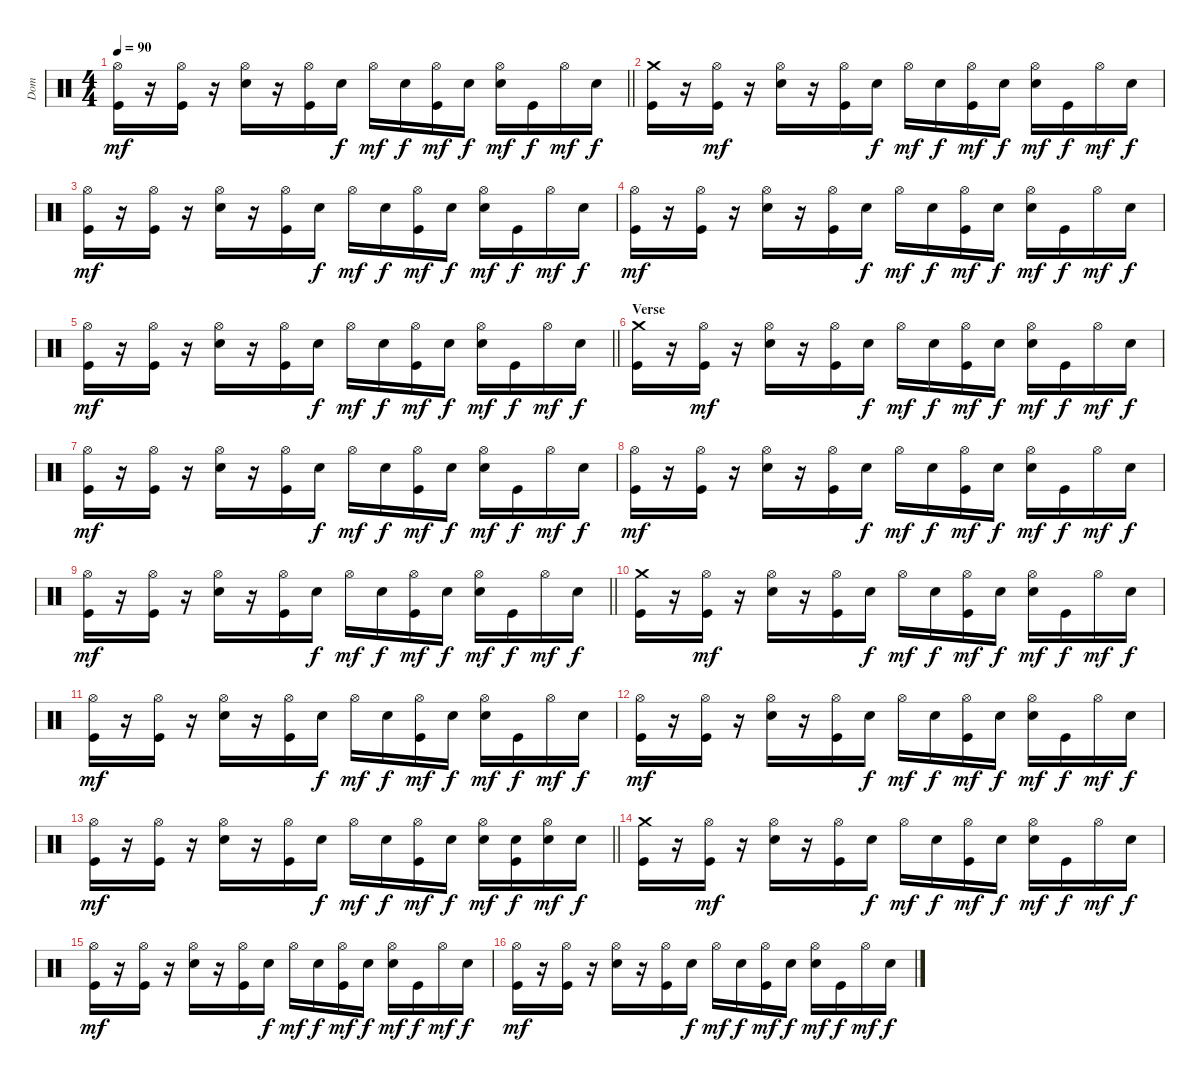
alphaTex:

\track ("Dom" "Dom") {instrument percussion}
\staff {score}
\articulation defaults
\ts (4 4)
\tempo 90
\clef neutral
\barLineRight lightlight
\ks c
("Hi-Hat (open)" "Kick (hit)").16{dy mf} r.16 ("Hi-Hat (open)" "Kick (hit)").16 r.16 ("Hi-Hat (open)" "Snare (hit) 2").16 r.16 ("Hi-Hat (open)" "Kick (hit)").16 "Snare (hit) 2".16{dy f} "Hi-Hat (open)".16{dy mf} "Snare (hit) 2".16{dy f} ("Hi-Hat (open)" "Kick (hit)").16{dy mf} "Snare (hit) 2".16{dy f} ("Hi-Hat (open)" "Snare (hit) 2").16{dy mf} "Kick (hit)".16{dy f} "Hi-Hat (open)".16{dy mf} "Snare (hit) 2".16{dy f} |
("Crash medium (hit)" "Kick (hit)").16 r.16 ("Hi-Hat (open)" "Kick (hit)").16{dy mf} r.16 ("Hi-Hat (open)" "Snare (hit) 2").16 r.16 ("Hi-Hat (open)" "Kick (hit)").16 "Snare (hit) 2".16{dy f} "Hi-Hat (open)".16{dy mf} "Snare (hit) 2".16{dy f} ("Hi-Hat (open)" "Kick (hit)").16{dy mf} "Snare (hit) 2".16{dy f} ("Hi-Hat (open)" "Snare (hit) 2").16{dy mf} "Kick (hit)".16{dy f} "Hi-Hat (open)".16{dy mf} "Snare (hit) 2".16{dy f} |
("Hi-Hat (open)" "Kick (hit)").16{dy mf} r.16 ("Hi-Hat (open)" "Kick (hit)").16 r.16 ("Hi-Hat (open)" "Snare (hit) 2").16 r.16 ("Hi-Hat (open)" "Kick (hit)").16 "Snare (hit) 2".16{dy f} "Hi-Hat (open)".16{dy mf} "Snare (hit) 2".16{dy f} ("Hi-Hat (open)" "Kick (hit)").16{dy mf} "Snare (hit) 2".16{dy f} ("Hi-Hat (open)" "Snare (hit) 2").16{dy mf} "Kick (hit)".16{dy f} "Hi-Hat (open)".16{dy mf} "Snare (hit) 2".16{dy f} |
("Hi-Hat (open)" "Kick (hit)").16{dy mf} r.16 ("Hi-Hat (open)" "Kick (hit)").16 r.16 ("Hi-Hat (open)" "Snare (hit) 2").16 r.16 ("Hi-Hat (open)" "Kick (hit)").16 "Snare (hit) 2".16{dy f} "Hi-Hat (open)".16{dy mf} "Snare (hit) 2".16{dy f} ("Hi-Hat (open)" "Kick (hit)").16{dy mf} "Snare (hit) 2".16{dy f} ("Hi-Hat (open)" "Snare (hit) 2").16{dy mf} "Kick (hit)".16{dy f} "Hi-Hat (open)".16{dy mf} "Snare (hit) 2".16{dy f} |
\barLineRight lightlight
("Hi-Hat (open)" "Kick (hit)").16{dy mf} r.16 ("Hi-Hat (open)" "Kick (hit)").16 r.16 ("Hi-Hat (open)" "Snare (hit) 2").16 r.16 ("Hi-Hat (open)" "Kick (hit)").16 "Snare (hit) 2".16{dy f} "Hi-Hat (open)".16{dy mf} "Snare (hit) 2".16{dy f} ("Hi-Hat (open)" "Kick (hit)").16{dy mf} "Snare (hit) 2".16{dy f} ("Hi-Hat (open)" "Snare (hit) 2").16{dy mf} "Kick (hit)".16{dy f} "Hi-Hat (open)".16{dy mf} "Snare (hit) 2".16{dy f} |
\section ("" "Verse")
("Crash medium (hit)" "Kick (hit)").16 r.16 ("Hi-Hat (open)" "Kick (hit)").16{dy mf} r.16 ("Hi-Hat (open)" "Snare (hit) 2").16 r.16 ("Hi-Hat (open)" "Kick (hit)").16 "Snare (hit) 2".16{dy f} "Hi-Hat (open)".16{dy mf} "Snare (hit) 2".16{dy f} ("Hi-Hat (open)" "Kick (hit)").16{dy mf} "Snare (hit) 2".16{dy f} ("Hi-Hat (open)" "Snare (hit) 2").16{dy mf} "Kick (hit)".16{dy f} "Hi-Hat (open)".16{dy mf} "Snare (hit) 2".16{dy f} |
("Hi-Hat (open)" "Kick (hit)").16{dy mf} r.16 ("Hi-Hat (open)" "Kick (hit)").16 r.16 ("Hi-Hat (open)" "Snare (hit) 2").16 r.16 ("Hi-Hat (open)" "Kick (hit)").16 "Snare (hit) 2".16{dy f} "Hi-Hat (open)".16{dy mf} "Snare (hit) 2".16{dy f} ("Hi-Hat (open)" "Kick (hit)").16{dy mf} "Snare (hit) 2".16{dy f} ("Hi-Hat (open)" "Snare (hit) 2").16{dy mf} "Kick (hit)".16{dy f} "Hi-Hat (open)".16{dy mf} "Snare (hit) 2".16{dy f} |
("Hi-Hat (open)" "Kick (hit)").16{dy mf} r.16 ("Hi-Hat (open)" "Kick (hit)").16 r.16 ("Hi-Hat (open)" "Snare (hit) 2").16 r.16 ("Hi-Hat (open)" "Kick (hit)").16 "Snare (hit) 2".16{dy f} "Hi-Hat (open)".16{dy mf} "Snare (hit) 2".16{dy f} ("Hi-Hat (open)" "Kick (hit)").16{dy mf} "Snare (hit) 2".16{dy f} ("Hi-Hat (open)" "Snare (hit) 2").16{dy mf} "Kick (hit)".16{dy f} "Hi-Hat (open)".16{dy mf} "Snare (hit) 2".16{dy f} |
\barLineRight lightlight
("Hi-Hat (open)" "Kick (hit)").16{dy mf} r.16 ("Hi-Hat (open)" "Kick (hit)").16 r.16 ("Hi-Hat (open)" "Snare (hit) 2").16 r.16 ("Hi-Hat (open)" "Kick (hit)").16 "Snare (hit) 2".16{dy f} "Hi-Hat (open)".16{dy mf} "Snare (hit) 2".16{dy f} ("Hi-Hat (open)" "Kick (hit)").16{dy mf} "Snare (hit) 2".16{dy f} ("Hi-Hat (open)" "Snare (hit) 2").16{dy mf} "Kick (hit)".16{dy f} "Hi-Hat (open)".16{dy mf} "Snare (hit) 2".16{dy f} |
("Crash medium (hit)" "Kick (hit)").16 r.16 ("Hi-Hat (open)" "Kick (hit)").16{dy mf} r.16 ("Hi-Hat (open)" "Snare (hit) 2").16 r.16 ("Hi-Hat (open)" "Kick (hit)").16 "Snare (hit) 2".16{dy f} "Hi-Hat (open)".16{dy mf} "Snare (hit) 2".16{dy f} ("Hi-Hat (open)" "Kick (hit)").16{dy mf} "Snare (hit) 2".16{dy f} ("Hi-Hat (open)" "Snare (hit) 2").16{dy mf} "Kick (hit)".16{dy f} "Hi-Hat (open)".16{dy mf} "Snare (hit) 2".16{dy f} |
("Hi-Hat (open)" "Kick (hit)").16{dy mf} r.16 ("Hi-Hat (open)" "Kick (hit)").16 r.16 ("Hi-Hat (open)" "Snare (hit) 2").16 r.16 ("Hi-Hat (open)" "Kick (hit)").16 "Snare (hit) 2".16{dy f} "Hi-Hat (open)".16{dy mf} "Snare (hit) 2".16{dy f} ("Hi-Hat (open)" "Kick (hit)").16{dy mf} "Snare (hit) 2".16{dy f} ("Hi-Hat (open)" "Snare (hit) 2").16{dy mf} "Kick (hit)".16{dy f} "Hi-Hat (open)".16{dy mf} "Snare (hit) 2".16{dy f} |
("Hi-Hat (open)" "Kick (hit)").16{dy mf} r.16 ("Hi-Hat (open)" "Kick (hit)").16 r.16 ("Hi-Hat (open)" "Snare (hit) 2").16 r.16 ("Hi-Hat (open)" "Kick (hit)").16 "Snare (hit) 2".16{dy f} "Hi-Hat (open)".16{dy mf} "Snare (hit) 2".16{dy f} ("Hi-Hat (open)" "Kick (hit)").16{dy mf} "Snare (hit) 2".16{dy f} ("Hi-Hat (open)" "Snare (hit) 2").16{dy mf} "Kick (hit)".16{dy f} "Hi-Hat (open)".16{dy mf} "Snare (hit) 2".16{dy f} |
\barLineRight lightlight
("Hi-Hat (open)" "Kick (hit)").16{dy mf} r.16 ("Hi-Hat (open)" "Kick (hit)").16 r.16 ("Hi-Hat (open)" "Snare (hit) 2").16 r.16 ("Hi-Hat (open)" "Kick (hit)").16 "Snare (hit) 2".16{dy f} "Hi-Hat (open)".16{dy mf} "Snare (hit) 2".16{dy f} ("Hi-Hat (open)" "Kick (hit)").16{dy mf} "Snare (hit) 2".16{dy f} ("Hi-Hat (open)" "Snare (hit) 2").16{dy mf} ("Snare (hit) 2" "Kick (hit)").16{dy f} ("Hi-Hat (open)" "Snare (hit) 2").16{dy mf} "Snare (hit) 2".16{dy f} |
("Crash medium (hit)" "Kick (hit)").16 r.16 ("Hi-Hat (open)" "Kick (hit)").16{dy mf} r.16 ("Hi-Hat (open)" "Snare (hit) 2").16 r.16 ("Hi-Hat (open)" "Kick (hit)").16 "Snare (hit) 2".16{dy f} "Hi-Hat (open)".16{dy mf} "Snare (hit) 2".16{dy f} ("Hi-Hat (open)" "Kick (hit)").16{dy mf} "Snare (hit) 2".16{dy f} ("Hi-Hat (open)" "Snare (hit) 2").16{dy mf} "Kick (hit)".16{dy f} "Hi-Hat (open)".16{dy mf} "Snare (hit) 2".16{dy f} |
("Hi-Hat (open)" "Kick (hit)").16{dy mf} r.16 ("Hi-Hat (open)" "Kick (hit)").16 r.16 ("Hi-Hat (open)" "Snare (hit) 2").16 r.16 ("Hi-Hat (open)" "Kick (hit)").16 "Snare (hit) 2".16{dy f} "Hi-Hat (open)".16{dy mf} "Snare (hit) 2".16{dy f} ("Hi-Hat (open)" "Kick (hit)").16{dy mf} "Snare (hit) 2".16{dy f} ("Hi-Hat (open)" "Snare (hit) 2").16{dy mf} "Kick (hit)".16{dy f} "Hi-Hat (open)".16{dy mf} "Snare (hit) 2".16{dy f} |
("Hi-Hat (open)" "Kick (hit)").16{dy mf} r.16 ("Hi-Hat (open)" "Kick (hit)").16 r.16 ("Hi-Hat (open)" "Snare (hit) 2").16 r.16 ("Hi-Hat (open)" "Kick (hit)").16 "Snare (hit) 2".16{dy f} "Hi-Hat (open)".16{dy mf} "Snare (hit) 2".16{dy f} ("Hi-Hat (open)" "Kick (hit)").16{dy mf} "Snare (hit) 2".16{dy f} ("Hi-Hat (open)" "Snare (hit) 2").16{dy mf} "Kick (hit)".16{dy f} "Hi-Hat (open)".16{dy mf} "Snare (hit) 2".16{dy f}
